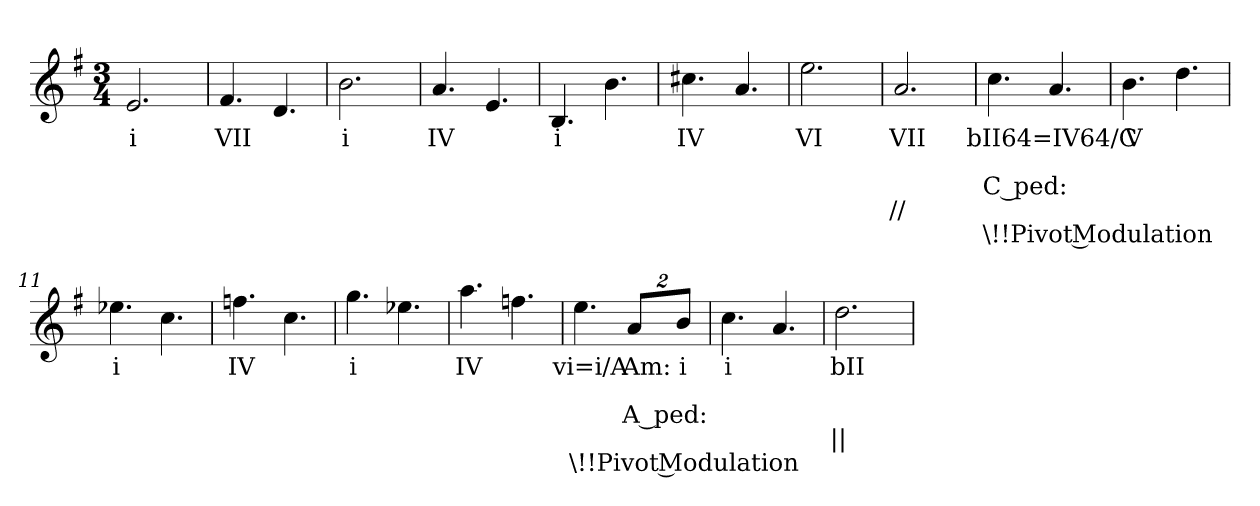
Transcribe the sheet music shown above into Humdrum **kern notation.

**kern	**text	**text	**text	**text	**text
*part1	*part1	*part1	*part1	*part1	*part1
*staff1	*staff1	*staff1	*staff1	*staff1	*staff1
*clefG2	*	*	*	*	*
*k[f#]	*	*	*	*	*
*e:	*	*	*	*	*
*M3/4	*	*	*	*	*
=1	=1	=1	=1	=1	=1
2.e	i	.	.	.	.
=2	=2	=2	=2	=2	=2
4.f#	VII	.	.	.	.
4.d	.	.	.	.	.
=3	=3	=3	=3	=3	=3
2.b	i	.	.	.	.
=4	=4	=4	=4	=4	=4
4.a	IV	.	.	.	.
4.e	.	.	.	.	.
=5	=5	=5	=5	=5	=5
4.B	i	.	.	.	.
4.b	.	.	.	.	.
=6	=6	=6	=6	=6	=6
4.cc#X	IV	.	.	.	.
4.a	.	.	.	.	.
=7	=7	=7	=7	=7	=7
2.ee	VI	.	.	.	.
=8	=8	=8	=8	=8	=8
2.a	VII	.	.	//	.
=9	=9	=9	=9	=9	=9
4.cc	bII64=IV64/C	.	C ped:	.	\!!Pivot Modulation
4.a	.	.	.	.	.
=10	=10	=10	=10	=10	=10
4.b	V	.	.	.	.
4.dd	.	.	.	.	.
=11	=11	=11	=11	=11	=11
4.ee-X	i	.	.	.	.
4.cc	.	.	.	.	.
=12	=12	=12	=12	=12	=12
4.ffn	IV	.	.	.	.
4.cc	.	.	.	.	.
=13	=13	=13	=13	=13	=13
4.gg	i	.	.	.	.
4.ee-X	.	.	.	.	.
=14	=14	=14	=14	=14	=14
4.aa	IV	.	.	.	.
4.ffn	.	.	.	.	.
=15	=15	=15	=15	=15	=15
4.ee	vi=i/A	.	.	.	\!!Pivot Modulation
16%3aL	Am:	.	A ped:	.	.
16%3bJ	i	.	.	.	.
=16	=16	=16	=16	=16	=16
4.cc	i	.	.	.	.
4.a	.	.	.	.	.
=17	=17	=17	=17	=17	=17
2.dd	bII	.	.	||	.
=	=	=	=	=	=
*-	*-	*-	*-	*-	*-
